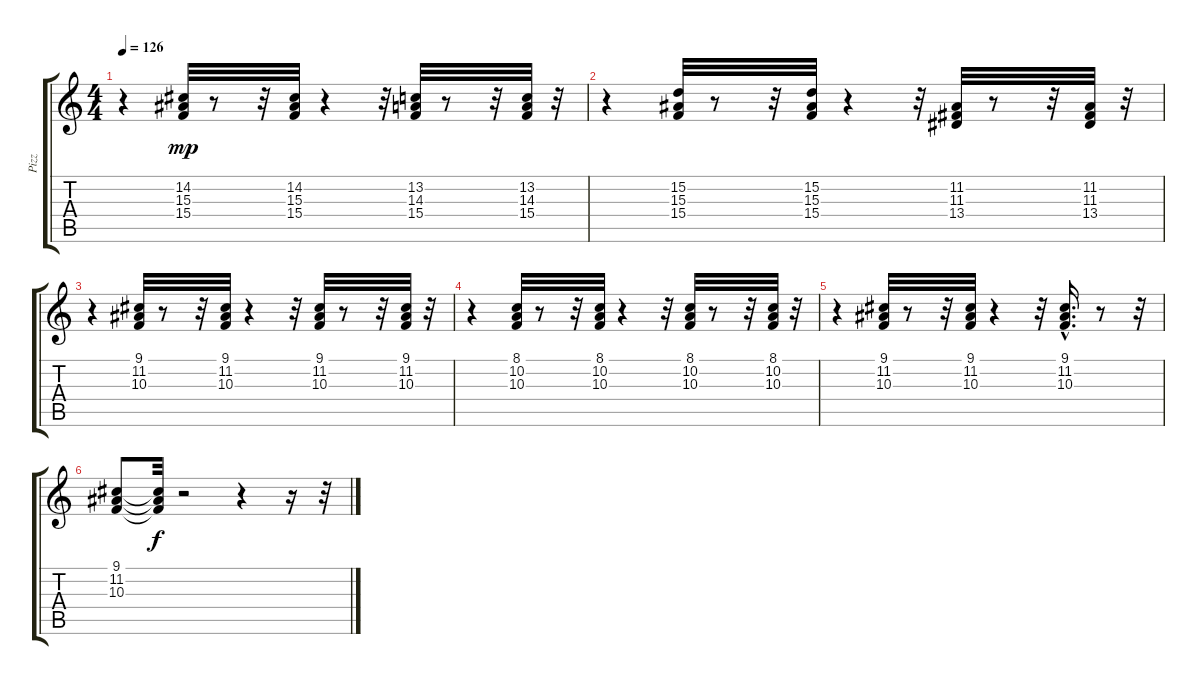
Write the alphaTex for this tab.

\track ("Pizz" "Pizz") {instrument pizzicatostrings}
\staff {score tabs}
\tuning (E4 B3 G3 D3 A2 E2) {hide}
\ts (4 4)
\tempo 126
\clef g2
\ks c
r.4{dy f} (14.2 15.3 15.4).32{dy mp} r.8 r.32 (14.2 15.3 15.4).32 r.4 r.32 (13.2 14.3 15.4).32 r.8 r.32 (13.2 14.3 15.4).32 r.32 |
r.4 (15.2 15.3 15.4).32 r.8 r.32 (15.2 15.3 15.4).32 r.4 r.32 (11.2 11.3 13.4).32 r.8 r.32 (11.2 11.3 13.4).32 r.32 |
r.4 (9.1 11.2 10.3).32 r.8 r.32 (9.1 11.2 10.3).32 r.4 r.32 (9.1 11.2 10.3).32 r.8 r.32 (9.1 11.2 10.3).32 r.32 |
r.4 (8.1 10.2 10.3).32 r.8 r.32 (8.1 10.2 10.3).32 r.4 r.32 (8.1 10.2 10.3).32 r.8 r.32 (8.1 10.2 10.3).32 r.32 |
r.4 (9.1 11.2 10.3).32 r.8 r.32 (9.1 11.2 10.3).32 r.4 r.32 (9.1{hac} 11.2{hac} 10.3{hac}).16{d} r.8 r.32 |
(9.1 11.2 10.3).8 (9.1{t} 11.2{t} 10.3{t}).32{dy f} r.2 r.4 r.16 r.32
